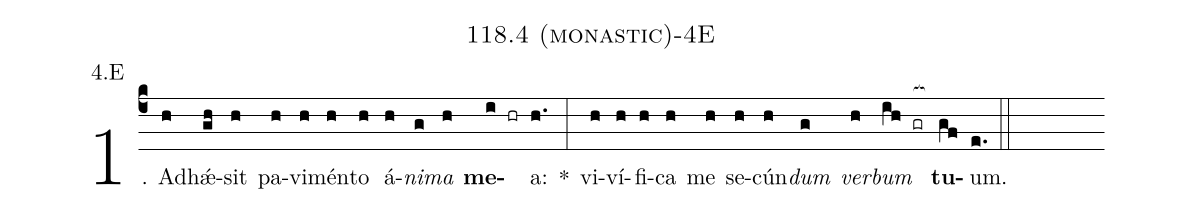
name: 118.4 (monastic)-4E;
annotation: 4.E;
%%
(c4)1. Ad(h)hǽ(gh)sit(h) pa(h)vi(h)mén(h)to(h) á(h)<i>ni</i>(g)<i>ma</i>(h) <b>me</b>(i hr)a:(h.) *(:) vi(h)ví(h)fi(h)ca(h) me(h) se(h)cún(h)<i>dum</i>(g) <i>ver</i>(h)<i>bum</i>(ih gr[ocb:1{]) <b>tu</b>(gf[ocb:0}])um.(e.) (::)
